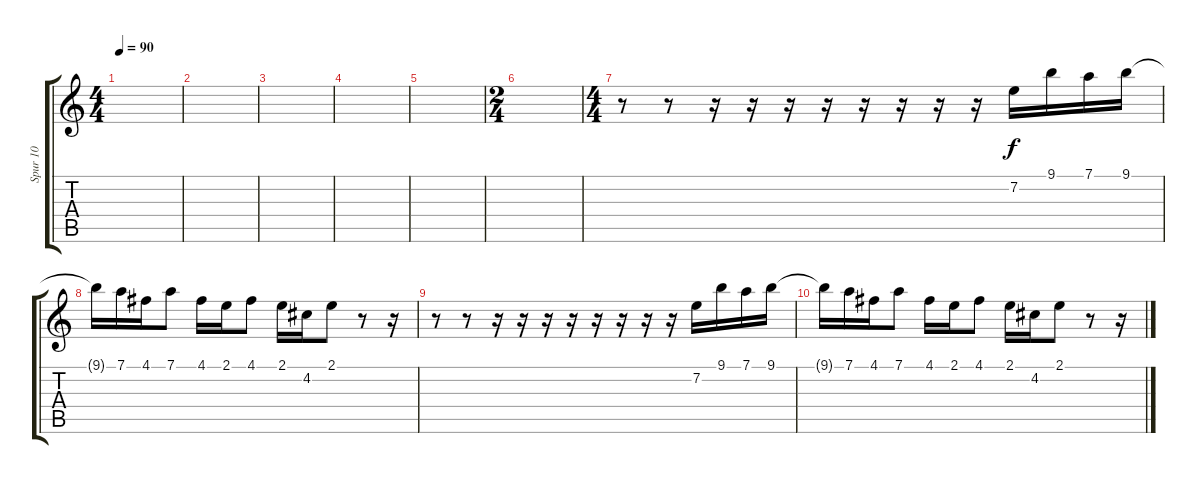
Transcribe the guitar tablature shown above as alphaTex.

\track ("Spur 10" "Spur 10") {instrument distortionguitar}
\staff {score tabs}
\tuning (D4 A3 F3 C3 G2 C2) {hide}
\ts (4 4)
\tempo 90
\clef g2
\ks c
|
|
|
|
|
\ts (2 4)
|
\ts (4 4)
r.8 r.8 r.16 r.16 r.16 r.16 r.16 r.16 r.16 r.16 7.2.16 9.1.16 7.1.16 9.1.16 |
9.1{t}.16 7.1.16 4.1.16 7.1.8 4.1.16 2.1.16 4.1.8 2.1.16 4.2.16 2.1.8 r.8 r.16 |
r.8 r.8 r.16 r.16 r.16 r.16 r.16 r.16 r.16 r.16 7.2.16 9.1.16 7.1.16 9.1.16 |
9.1{t}.16 7.1.16 4.1.16 7.1.8 4.1.16 2.1.16 4.1.8 2.1.16 4.2.16 2.1.8 r.8 r.16
